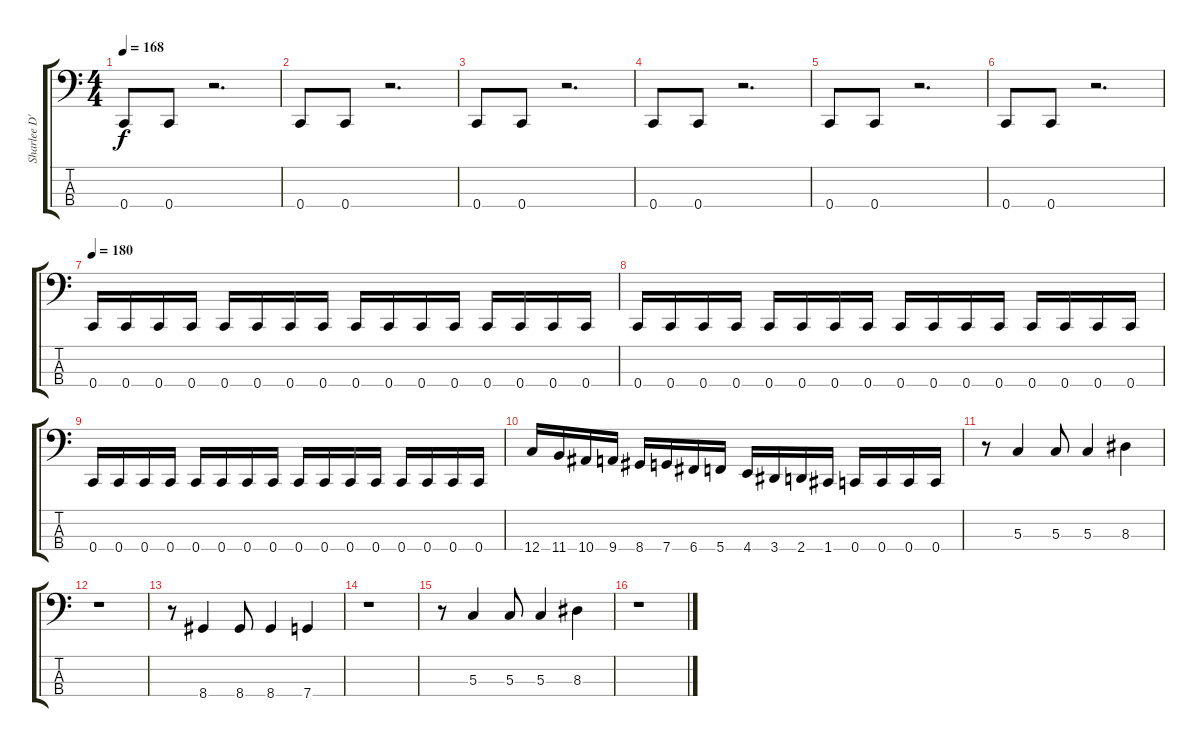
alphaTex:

\track ("Sharlee D'Angelo" "Sharlee D'") {instrument electricbassfinger}
\staff {score tabs}
\tuning (F2 C2 G1 C1) {hide}
\ts (4 4)
\tempo 168
\clef f4
\ks c
0.4.8{dy f} 0.4.8 r.2{d} |
0.4.8 0.4.8 r.2{d} |
0.4.8 0.4.8 r.2{d} |
0.4.8 0.4.8 r.2{d} |
0.4.8 0.4.8 r.2{d} |
0.4.8 0.4.8 r.2{d} |
\tempo 180
0.4.16 0.4.16 0.4.16 0.4.16 0.4.16 0.4.16 0.4.16 0.4.16 0.4.16 0.4.16 0.4.16 0.4.16 0.4.16 0.4.16 0.4.16 0.4.16 |
0.4.16 0.4.16 0.4.16 0.4.16 0.4.16 0.4.16 0.4.16 0.4.16 0.4.16 0.4.16 0.4.16 0.4.16 0.4.16 0.4.16 0.4.16 0.4.16 |
0.4.16 0.4.16 0.4.16 0.4.16 0.4.16 0.4.16 0.4.16 0.4.16 0.4.16 0.4.16 0.4.16 0.4.16 0.4.16 0.4.16 0.4.16 0.4.16 |
12.4.16 11.4.16 10.4.16 9.4.16 8.4.16 7.4.16 6.4.16 5.4.16 4.4.16 3.4.16 2.4.16 1.4.16 0.4.16 0.4.16 0.4.16 0.4.16 |
r.8 5.3.4 5.3.8 5.3.4 8.3.4 |
r.1 |
r.8 8.4.4 8.4.8 8.4.4 7.4.4 |
r.1 |
r.8 5.3.4 5.3.8 5.3.4 8.3.4 |
r.1
